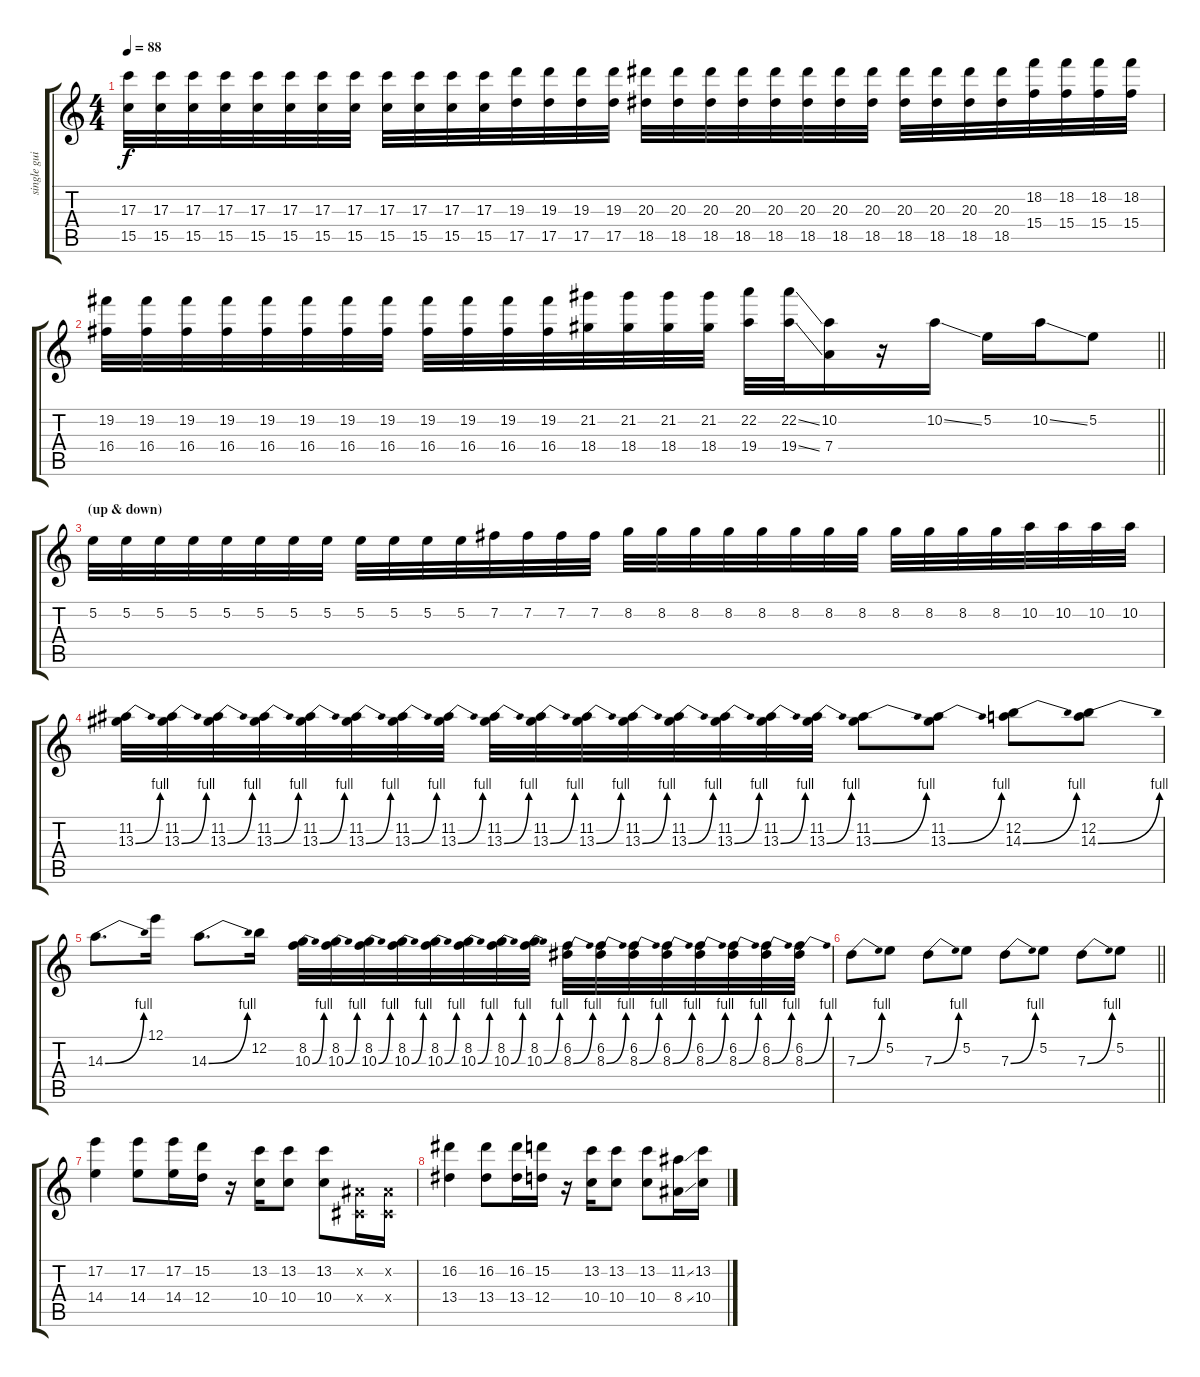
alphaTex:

\track ("single guitar" "single gui") {mute instrument acousticguitarsteel}
\staff {score tabs}
\tuning (E4 B3 G3 D3 A2 E2) {hide}
\ts (4 4)
\tempo 88
\clef g2
\ks c
(17.3 15.5).32{dy f} (17.3 15.5).32 (17.3 15.5).32 (17.3 15.5).32 (17.3 15.5).32 (17.3 15.5).32 (17.3 15.5).32 (17.3 15.5).32 (17.3 15.5).32 (17.3 15.5).32 (17.3 15.5).32 (17.3 15.5).32 (19.3 17.5).32 (19.3 17.5).32 (19.3 17.5).32 (19.3 17.5).32 (20.3 18.5).32 (20.3 18.5).32 (20.3 18.5).32 (20.3 18.5).32 (20.3 18.5).32 (20.3 18.5).32 (20.3 18.5).32 (20.3 18.5).32 (20.3 18.5).32 (20.3 18.5).32 (20.3 18.5).32 (20.3 18.5).32 (18.2 15.4).32 (18.2 15.4).32 (18.2 15.4).32 (18.2 15.4).32 |
\barLineRight lightlight
(19.2 16.4).32 (19.2 16.4).32 (19.2 16.4).32 (19.2 16.4).32 (19.2 16.4).32 (19.2 16.4).32 (19.2 16.4).32 (19.2 16.4).32 (19.2 16.4).32 (19.2 16.4).32 (19.2 16.4).32 (19.2 16.4).32 (21.2 18.4).32 (21.2 18.4).32 (21.2 18.4).32 (21.2 18.4).32 (22.2 19.4).32 (22.2{ss} 19.4{ss}).32 (10.2 7.4).16 r.16 10.2{ss}.16 5.2.16 10.2{ss}.16 5.2.8 |
\section ("" "(up & down)")
5.2.32 5.2.32 5.2.32 5.2.32 5.2.32 5.2.32 5.2.32 5.2.32 5.2.32 5.2.32 5.2.32 5.2.32 7.2.32 7.2.32 7.2.32 7.2.32 8.2.32 8.2.32 8.2.32 8.2.32 8.2.32 8.2.32 8.2.32 8.2.32 8.2.32 8.2.32 8.2.32 8.2.32 10.2.32 10.2.32 10.2.32 10.2.32 |
(11.2 13.3{be (bend 0 0 60 4)}).32 (11.2 13.3{be (bend 0 0 60 4)}).32 (11.2 13.3{be (bend 0 0 60 4)}).32 (11.2 13.3{be (bend 0 0 60 4)}).32 (11.2 13.3{be (bend 0 0 60 4)}).32 (11.2 13.3{be (bend 0 0 60 4)}).32 (11.2 13.3{be (bend 0 0 60 4)}).32 (11.2 13.3{be (bend 0 0 60 4)}).32 (11.2 13.3{be (bend 0 0 60 4)}).32 (11.2 13.3{be (bend 0 0 60 4)}).32 (11.2 13.3{be (bend 0 0 60 4)}).32 (11.2 13.3{be (bend 0 0 60 4)}).32 (11.2 13.3{be (bend 0 0 60 4)}).32 (11.2 13.3{be (bend 0 0 60 4)}).32 (11.2 13.3{be (bend 0 0 60 4)}).32 (11.2 13.3{be (bend 0 0 60 4)}).32 (11.2 13.3{be (bend 0 0 60 4)}).8 (11.2 13.3{be (bend 0 0 60 4)}).8 (12.2 14.3{be (bend 0 0 60 4)}).8 (12.2 14.3{be (bend 0 0 60 4)}).8 |
14.3{be (bend 0 0 60 4)}.8{d} 12.1.16 14.3{be (bend 0 0 60 4)}.8{d} 12.2.16 (8.2 10.3{be (bend 0 0 60 4)}).32 (8.2 10.3{be (bend 0 0 60 4)}).32 (8.2 10.3{be (bend 0 0 60 4)}).32 (8.2 10.3{be (bend 0 0 60 4)}).32 (8.2 10.3{be (bend 0 0 60 4)}).32 (8.2 10.3{be (bend 0 0 60 4)}).32 (8.2 10.3{be (bend 0 0 60 4)}).32 (8.2 10.3{be (bend 0 0 60 4)}).32 (6.2 8.3{be (bend 0 0 60 4)}).32 (6.2 8.3{be (bend 0 0 60 4)}).32 (6.2 8.3{be (bend 0 0 60 4)}).32 (6.2 8.3{be (bend 0 0 60 4)}).32 (6.2 8.3{be (bend 0 0 60 4)}).32 (6.2 8.3{be (bend 0 0 60 4)}).32 (6.2 8.3{be (bend 0 0 60 4)}).32 (6.2 8.3{be (bend 0 0 60 4)}).32 |
\barLineRight lightlight
7.3{be (bend 0 0 60 4)}.8 5.2.8 7.3{be (bend 0 0 60 4)}.8 5.2.8 7.3{be (bend 0 0 60 4)}.8 5.2.8 7.3{be (bend 0 0 60 4)}.8 5.2.8 |
(17.2 14.4).4{instrument electricguitarjazz} (17.2 14.4).8 (17.2 14.4).16 (15.2 12.4).16 r.16 (13.2 10.4).16 (13.2 10.4).8 (13.2 10.4).8 (-1.2{x} -1.4{x}).16 (-1.2{x} -1.4{x}).16 |
(16.2 13.4).4 (16.2 13.4).8 (16.2 13.4).16 (15.2 12.4).16 r.16 (13.2 10.4).16 (13.2 10.4).8 (13.2 10.4).8 (11.2{ss} 8.4{ss}).16 (13.2 10.4).16
